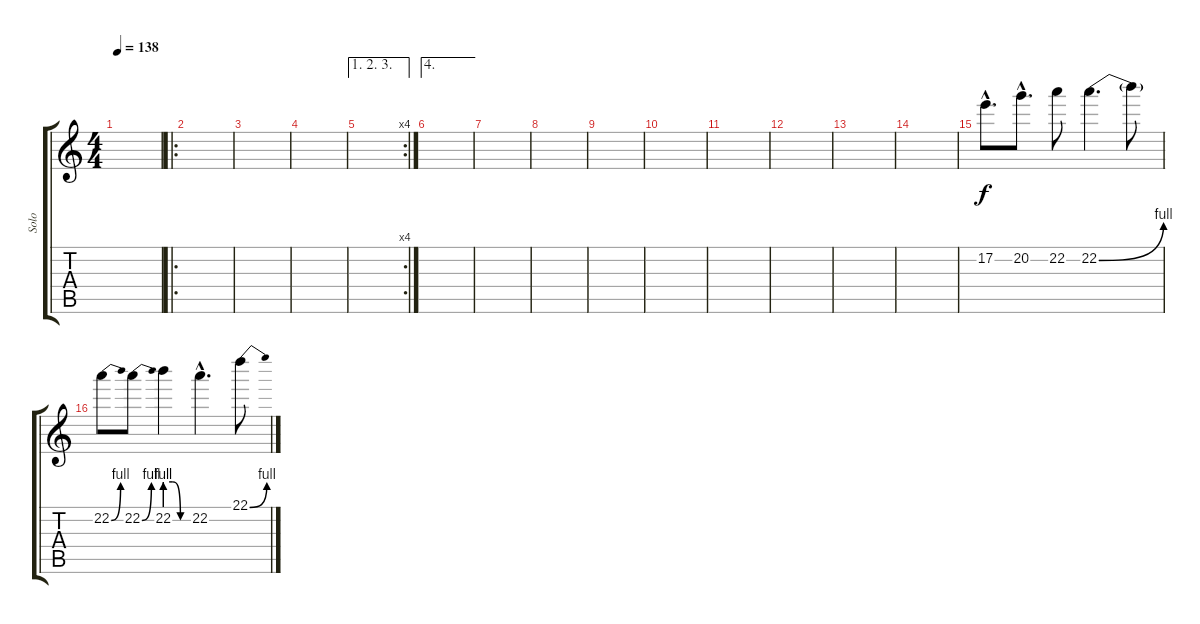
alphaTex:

\track ("Solo" "Solo") {instrument overdrivenguitar}
\staff {score tabs}
\tuning (E4 B3 G3 D3 A2 E2) {hide}
\ts (4 4)
\tempo 138
\clef g2
\ks c
|
\ro
|
|
|
\ae (1 2 3)
\rc 4
|
\ae 4
|
|
|
|
|
|
|
|
|
17.2{hac}.8{d} 20.2{hac}.8{d} 22.2.8 22.2{be (bend 0 0 60 4)}.4{d} 22.2{t}.8 |
22.2{be (bend 0 0 60 4)}.8 22.2{be (bend 0 0 60 4)}.8 22.2{be (custom 0 4 20 4 40 0 60 0)}.4 22.2{hac}.4{d} 22.1{be (bend 0 0 60 4)}.8
